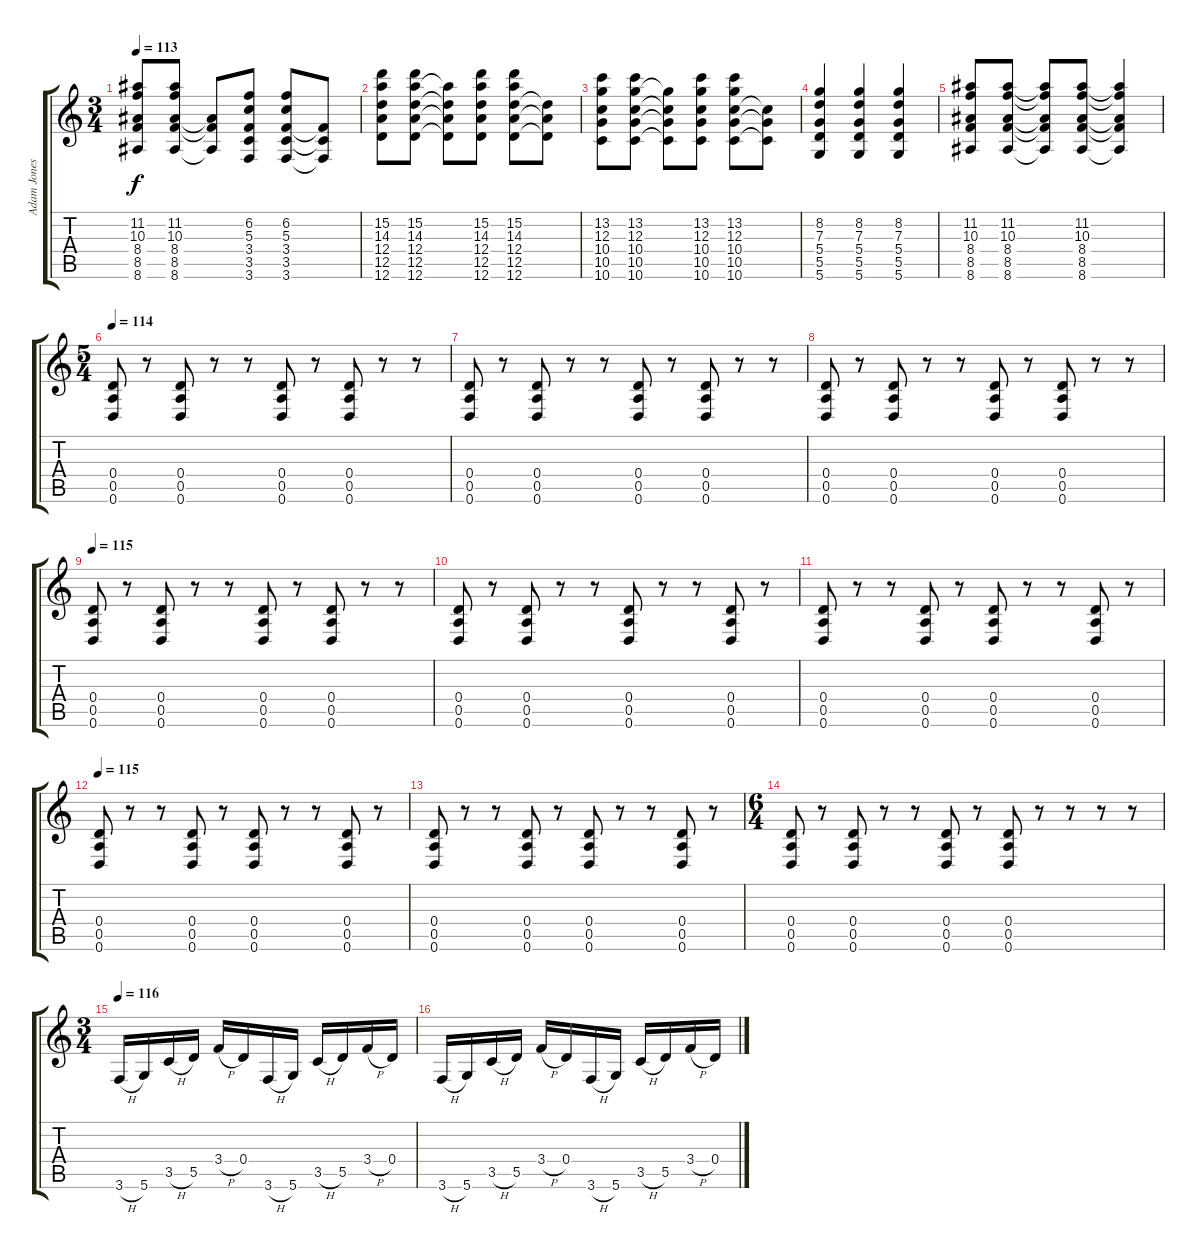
\track ("Adam Jones (guitar)" "Adam Jones") {instrument distortionguitar}
\staff {score tabs}
\tuning (E4 B3 G3 D3 A2 D2) {hide}
\ts (3 4)
\tempo 113
\clef g2
\ks c
(11.2 10.3 8.4 8.5 8.6).8{dy f} (11.2 10.3 8.4 8.5 8.6).8 (8.4{t} 8.5{t} 8.6{t}).8 (6.2 5.3 3.4 3.5 3.6).8 (6.2 5.3 3.4 3.5 3.6).8 (3.4{t} 3.5{t} 3.6{t}).8 |
(15.2 14.3 12.4 12.5 12.6).8 (15.2 14.3 12.4 12.5 12.6).8 (14.3{t} 12.4{t} 12.5{t} 12.6{t}).8 (15.2 14.3 12.4 12.5 12.6).8 (15.2 14.3 12.4 12.5 12.6).8 (12.4{t} 12.5{t} 12.6{t}).8 |
(13.2 12.3 10.4 10.5 10.6).8 (13.2 12.3 10.4 10.5 10.6).8 (12.3{t} 10.4{t} 10.5{t} 10.6{t}).8 (13.2 12.3 10.4 10.5 10.6).8 (13.2 12.3 10.4 10.5 10.6).8 (10.4{t} 10.5{t} 10.6{t}).8 |
(8.2 7.3 5.4 5.5 5.6).4 (8.2 7.3 5.4 5.5 5.6).4 (8.2 7.3 5.4 5.5 5.6).4 |
(11.2 10.3 8.4 8.5 8.6).8 (11.2 10.3 8.4 8.5 8.6).8 (11.2{t} 10.3{t} 8.4{t} 8.5{t} 8.6{t}).8 (11.2 10.3 8.4 8.5 8.6).8 (11.2{t} 10.3{t} 8.4{t} 8.5{t} 8.6{t}).4 |
\ts (5 4)
\tempo 114
(0.4 0.5 0.6).8 r.8 (0.4 0.5 0.6).8 r.8 r.8 (0.4 0.5 0.6).8 r.8 (0.4 0.5 0.6).8 r.8 r.8 |
(0.4 0.5 0.6).8 r.8 (0.4 0.5 0.6).8 r.8 r.8 (0.4 0.5 0.6).8 r.8 (0.4 0.5 0.6).8 r.8 r.8 |
(0.4 0.5 0.6).8 r.8 (0.4 0.5 0.6).8 r.8 r.8 (0.4 0.5 0.6).8 r.8 (0.4 0.5 0.6).8 r.8 r.8 |
\tempo 115
(0.4 0.5 0.6).8 r.8 (0.4 0.5 0.6).8 r.8 r.8 (0.4 0.5 0.6).8 r.8 (0.4 0.5 0.6).8 r.8 r.8 |
(0.4 0.5 0.6).8 r.8 (0.4 0.5 0.6).8 r.8 r.8 (0.4 0.5 0.6).8 r.8 r.8 (0.4 0.5 0.6).8 r.8 |
(0.4 0.5 0.6).8 r.8 r.8 (0.4 0.5 0.6).8 r.8 (0.4 0.5 0.6).8 r.8 r.8 (0.4 0.5 0.6).8 r.8 |
\tempo 115
(0.4 0.5 0.6).8 r.8 r.8 (0.4 0.5 0.6).8 r.8 (0.4 0.5 0.6).8 r.8 r.8 (0.4 0.5 0.6).8 r.8 |
(0.4 0.5 0.6).8 r.8 r.8 (0.4 0.5 0.6).8 r.8 (0.4 0.5 0.6).8 r.8 r.8 (0.4 0.5 0.6).8 r.8 |
\ts (6 4)
(0.4 0.5 0.6).8 r.8 (0.4 0.5 0.6).8 r.8 r.8 (0.4 0.5 0.6).8 r.8 (0.4 0.5 0.6).8 r.8 r.8 r.8 r.8 |
\ts (3 4)
\tempo 116
3.6{h}.16 5.6.16 3.5{h}.16 5.5.16 3.4{h}.16 0.4.16 3.6{h}.16 5.6.16 3.5{h}.16 5.5.16 3.4{h}.16 0.4.16 |
3.6{h}.16 5.6.16 3.5{h}.16 5.5.16 3.4{h}.16 0.4.16 3.6{h}.16 5.6.16 3.5{h}.16 5.5.16 3.4{h}.16 0.4.16
